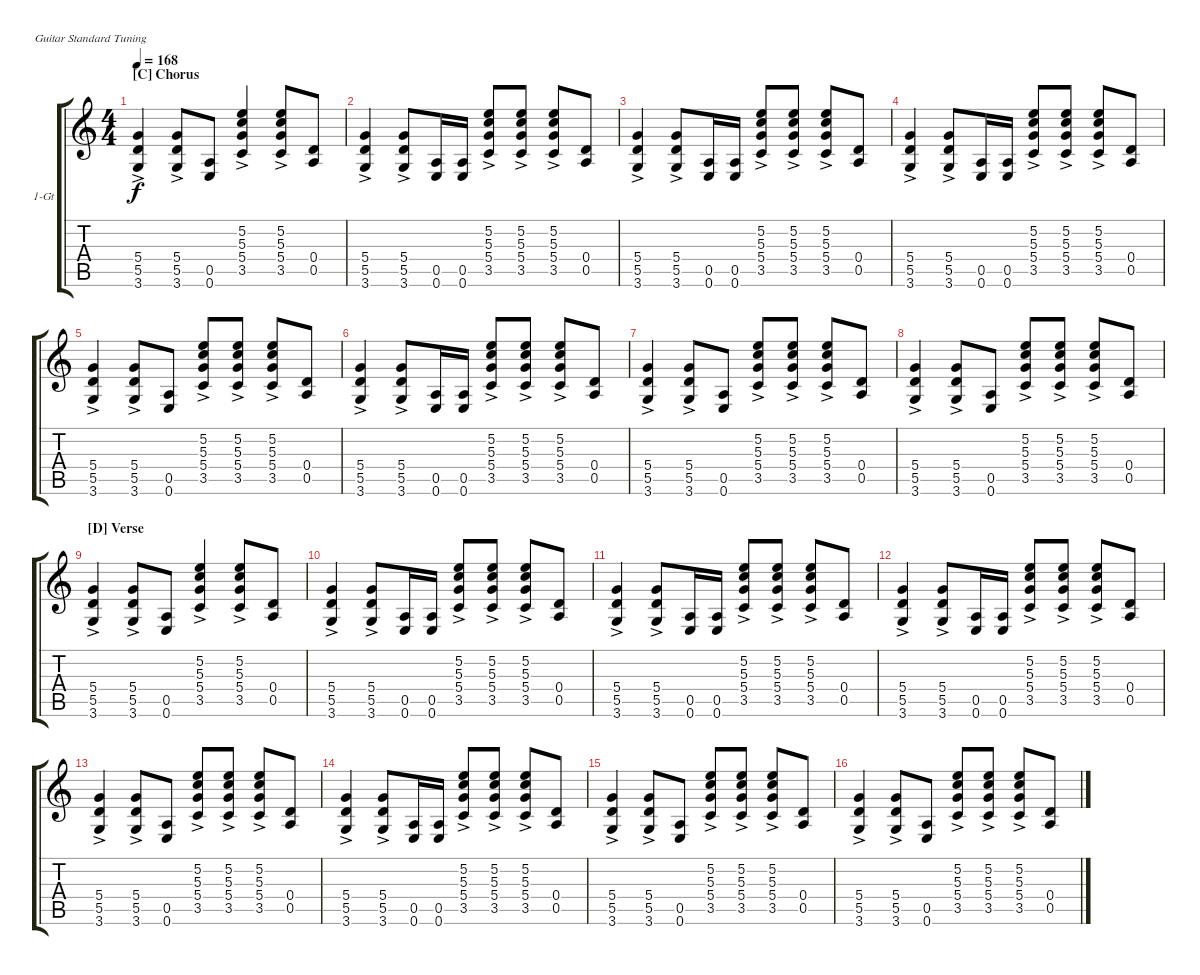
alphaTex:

\bracketExtendMode groupsimilarinstruments
\firstSystemTrackNameOrientation horizontal
\otherSystemsTrackNameOrientation horizontal
\track ("Guitar" "1-Gt") {instrument distortionguitar}
\staff {score tabs}
\tuning (E4 B3 G3 D3 A2 E2)
\ts (4 4)
\section ("C" "Chorus")
\tempo 168
\clef g2
\scale
0.960908
\ks c
(5.4{ac} 5.5{ac} 3.6{ac}).4{dy f} (5.4{ac} 5.5{ac} 3.6{ac}).8 (0.5 0.6).8 (5.2{ac} 5.3{ac} 5.4{ac} 3.5{ac}).4 (5.2{ac} 5.3{ac} 5.4{ac} 3.5{ac}).8 (0.4 0.5).8 |
\scale
0.960908 (5.4{ac} 5.5{ac} 3.6{ac}).4 (5.4{ac} 5.5{ac} 3.6{ac}).8 (0.5 0.6).16 (0.5 0.6).16 (5.2{ac} 5.3{ac} 5.4{ac} 3.5{ac}).8 (5.2{ac} 5.3{ac} 5.4{ac} 3.5{ac}).8 (5.2{ac} 5.3{ac} 5.4{ac} 3.5{ac}).8 (0.4 0.5).8 |
\scale
1.07818 (5.4{ac} 5.5{ac} 3.6{ac}).4 (5.4{ac} 5.5{ac} 3.6{ac}).8 (0.5 0.6).16 (0.5 0.6).16 (5.2{ac} 5.3{ac} 5.4{ac} 3.5{ac}).8 (5.2{ac} 5.3{ac} 5.4{ac} 3.5{ac}).8 (5.2{ac} 5.3{ac} 5.4{ac} 3.5{ac}).8 (0.4 0.5).8 |
\scale
0.960908 (5.4{ac} 5.5{ac} 3.6{ac}).4 (5.4{ac} 5.5{ac} 3.6{ac}).8 (0.5 0.6).16 (0.5 0.6).16 (5.2{ac} 5.3{ac} 5.4{ac} 3.5{ac}).8 (5.2{ac} 5.3{ac} 5.4{ac} 3.5{ac}).8 (5.2{ac} 5.3{ac} 5.4{ac} 3.5{ac}).8 (0.4 0.5).8 |
\scale
0.960908 (5.4{ac} 5.5{ac} 3.6{ac}).4 (5.4{ac} 5.5{ac} 3.6{ac}).8 (0.5 0.6).8 (5.2{ac} 5.3{ac} 5.4{ac} 3.5{ac}).8 (5.2{ac} 5.3{ac} 5.4{ac} 3.5{ac}).8 (5.2{ac} 5.3{ac} 5.4{ac} 3.5{ac}).8 (0.4 0.5).8 |
\scale
1.07818 (5.4{ac} 5.5{ac} 3.6{ac}).4 (5.4{ac} 5.5{ac} 3.6{ac}).8 (0.5 0.6).16 (0.5 0.6).16 (5.2{ac} 5.3{ac} 5.4{ac} 3.5{ac}).8 (5.2{ac} 5.3{ac} 5.4{ac} 3.5{ac}).8 (5.2{ac} 5.3{ac} 5.4{ac} 3.5{ac}).8 (0.4 0.5).8 |
\scale
0.960908 (5.4{ac} 5.5{ac} 3.6{ac}).4 (5.4{ac} 5.5{ac} 3.6{ac}).8 (0.5 0.6).8 (5.2{ac} 5.3{ac} 5.4{ac} 3.5{ac}).8 (5.2{ac} 5.3{ac} 5.4{ac} 3.5{ac}).8 (5.2{ac} 5.3{ac} 5.4{ac} 3.5{ac}).8 (0.4 0.5).8 |
\scale
0.960908 (5.4{ac} 5.5{ac} 3.6{ac}).4 (5.4{ac} 5.5{ac} 3.6{ac}).8 (0.5 0.6).8 (5.2{ac} 5.3{ac} 5.4{ac} 3.5{ac}).8 (5.2{ac} 5.3{ac} 5.4{ac} 3.5{ac}).8 (5.2{ac} 5.3{ac} 5.4{ac} 3.5{ac}).8 (0.4 0.5).8 |
\section ("D" "Verse")
\scale
1.07818 (5.4{ac} 5.5{ac} 3.6{ac}).4 (5.4{ac} 5.5{ac} 3.6{ac}).8 (0.5 0.6).8 (5.2{ac} 5.3{ac} 5.4{ac} 3.5{ac}).4 (5.2{ac} 5.3{ac} 5.4{ac} 3.5{ac}).8 (0.4 0.5).8 |
\scale
0.960908 (5.4{ac} 5.5{ac} 3.6{ac}).4 (5.4{ac} 5.5{ac} 3.6{ac}).8 (0.5 0.6).16 (0.5 0.6).16 (5.2{ac} 5.3{ac} 5.4{ac} 3.5{ac}).8 (5.2{ac} 5.3{ac} 5.4{ac} 3.5{ac}).8 (5.2{ac} 5.3{ac} 5.4{ac} 3.5{ac}).8 (0.4 0.5).8 |
\scale
0.960908 (5.4{ac} 5.5{ac} 3.6{ac}).4 (5.4{ac} 5.5{ac} 3.6{ac}).8 (0.5 0.6).16 (0.5 0.6).16 (5.2{ac} 5.3{ac} 5.4{ac} 3.5{ac}).8 (5.2{ac} 5.3{ac} 5.4{ac} 3.5{ac}).8 (5.2{ac} 5.3{ac} 5.4{ac} 3.5{ac}).8 (0.4 0.5).8 |
\scale
1.07818 (5.4{ac} 5.5{ac} 3.6{ac}).4 (5.4{ac} 5.5{ac} 3.6{ac}).8 (0.5 0.6).16 (0.5 0.6).16 (5.2{ac} 5.3{ac} 5.4{ac} 3.5{ac}).8 (5.2{ac} 5.3{ac} 5.4{ac} 3.5{ac}).8 (5.2{ac} 5.3{ac} 5.4{ac} 3.5{ac}).8 (0.4 0.5).8 |
\scale
0.960908 (5.4{ac} 5.5{ac} 3.6{ac}).4 (5.4{ac} 5.5{ac} 3.6{ac}).8 (0.5 0.6).8 (5.2{ac} 5.3{ac} 5.4{ac} 3.5{ac}).8 (5.2{ac} 5.3{ac} 5.4{ac} 3.5{ac}).8 (5.2{ac} 5.3{ac} 5.4{ac} 3.5{ac}).8 (0.4 0.5).8 |
\scale
0.960908 (5.4{ac} 5.5{ac} 3.6{ac}).4 (5.4{ac} 5.5{ac} 3.6{ac}).8 (0.5 0.6).16 (0.5 0.6).16 (5.2{ac} 5.3{ac} 5.4{ac} 3.5{ac}).8 (5.2{ac} 5.3{ac} 5.4{ac} 3.5{ac}).8 (5.2{ac} 5.3{ac} 5.4{ac} 3.5{ac}).8 (0.4 0.5).8 |
\scale
1.07818 (5.4{ac} 5.5{ac} 3.6{ac}).4 (5.4{ac} 5.5{ac} 3.6{ac}).8 (0.5 0.6).8 (5.2{ac} 5.3{ac} 5.4{ac} 3.5{ac}).8 (5.2{ac} 5.3{ac} 5.4{ac} 3.5{ac}).8 (5.2{ac} 5.3{ac} 5.4{ac} 3.5{ac}).8 (0.4 0.5).8 |
\scale
0.960908 (5.4{ac} 5.5{ac} 3.6{ac}).4 (5.4{ac} 5.5{ac} 3.6{ac}).8 (0.5 0.6).8 (5.2{ac} 5.3{ac} 5.4{ac} 3.5{ac}).8 (5.2{ac} 5.3{ac} 5.4{ac} 3.5{ac}).8 (5.2{ac} 5.3{ac} 5.4{ac} 3.5{ac}).8 (0.4 0.5).8
